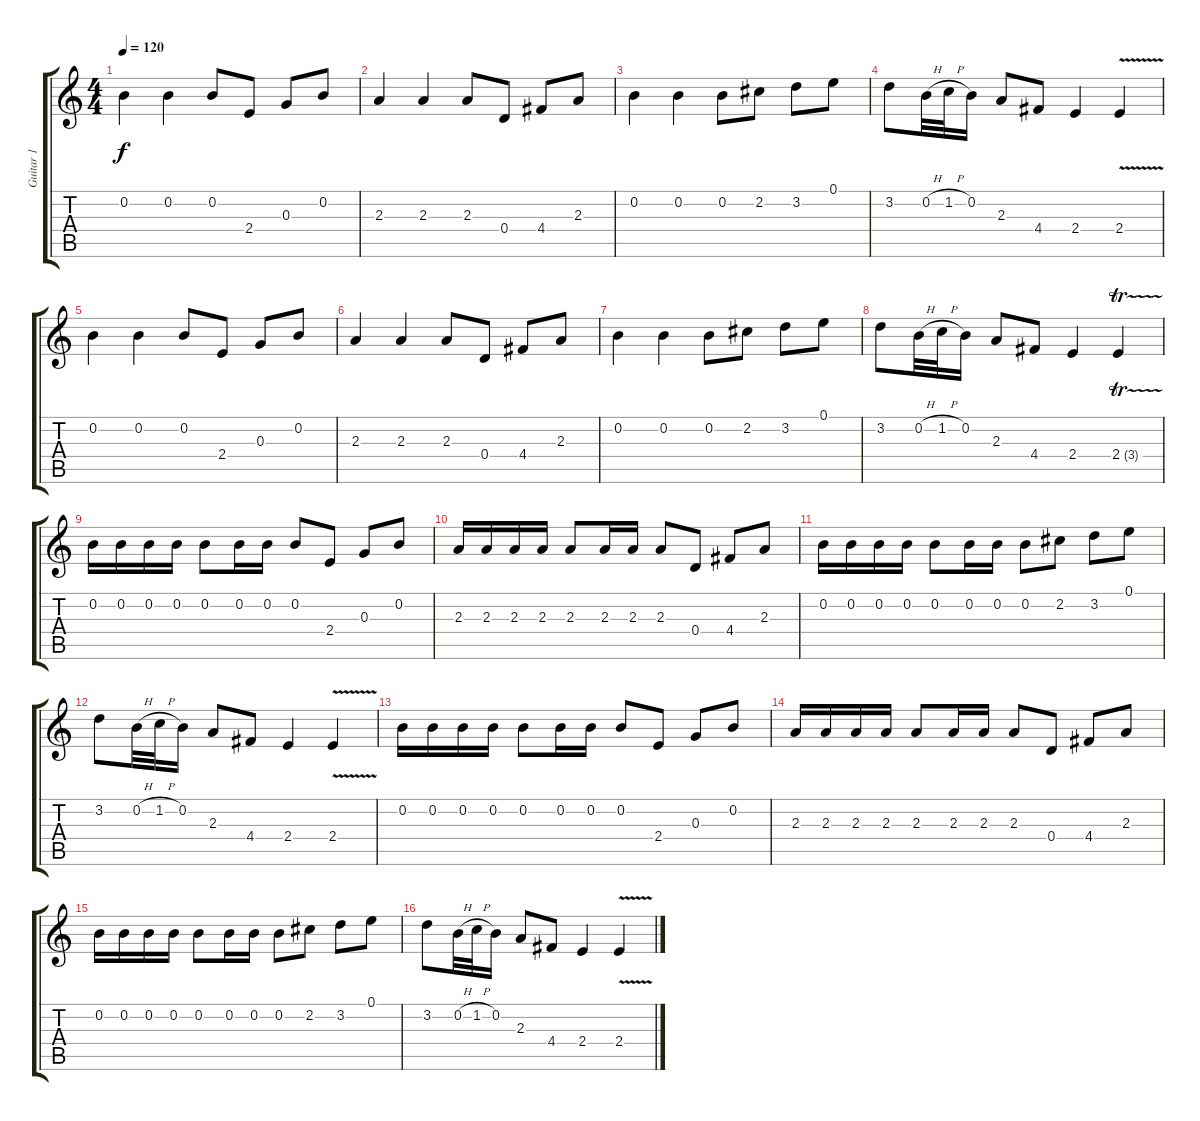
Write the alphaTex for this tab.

\track ("Guitar 1" "Guitar 1") {instrument acousticguitarsteel}
\staff {score tabs}
\tuning (E4 B3 G3 D3 A2 E2) {hide}
\ts (4 4)
\tempo 120
\clef g2
\ks c
0.2.4{dy f} 0.2.4 0.2.8 2.4.8 0.3.8 0.2.8 |
2.3.4 2.3.4 2.3.8 0.4.8 4.4.8 2.3.8 |
0.2.4 0.2.4 0.2.8 2.2.8 3.2.8 0.1.8 |
3.2.8 0.2{h}.32 1.2{h}.32 0.2.16 2.3.8 4.4.8 2.4.4 2.4{v}.4 |
0.2.4 0.2.4 0.2.8 2.4.8 0.3.8 0.2.8 |
2.3.4 2.3.4 2.3.8 0.4.8 4.4.8 2.3.8 |
0.2.4 0.2.4 0.2.8 2.2.8 3.2.8 0.1.8 |
3.2.8 0.2{h}.32 1.2{h}.32 0.2.16 2.3.8 4.4.8 2.4.4 2.4{tr (3 32)}.4 |
0.2.16 0.2.16 0.2.16 0.2.16 0.2.8 0.2.16 0.2.16 0.2.8 2.4.8 0.3.8 0.2.8 |
2.3.16 2.3.16 2.3.16 2.3.16 2.3.8 2.3.16 2.3.16 2.3.8 0.4.8 4.4.8 2.3.8 |
0.2.16 0.2.16 0.2.16 0.2.16 0.2.8 0.2.16 0.2.16 0.2.8 2.2.8 3.2.8 0.1.8 |
3.2.8 0.2{h}.32 1.2{h}.32 0.2.16 2.3.8 4.4.8 2.4.4 2.4{v}.4 |
0.2.16 0.2.16 0.2.16 0.2.16 0.2.8 0.2.16 0.2.16 0.2.8 2.4.8 0.3.8 0.2.8 |
2.3.16 2.3.16 2.3.16 2.3.16 2.3.8 2.3.16 2.3.16 2.3.8 0.4.8 4.4.8 2.3.8 |
0.2.16 0.2.16 0.2.16 0.2.16 0.2.8 0.2.16 0.2.16 0.2.8 2.2.8 3.2.8 0.1.8 |
3.2.8 0.2{h}.32 1.2{h}.32 0.2.16 2.3.8 4.4.8 2.4.4 2.4{v}.4
